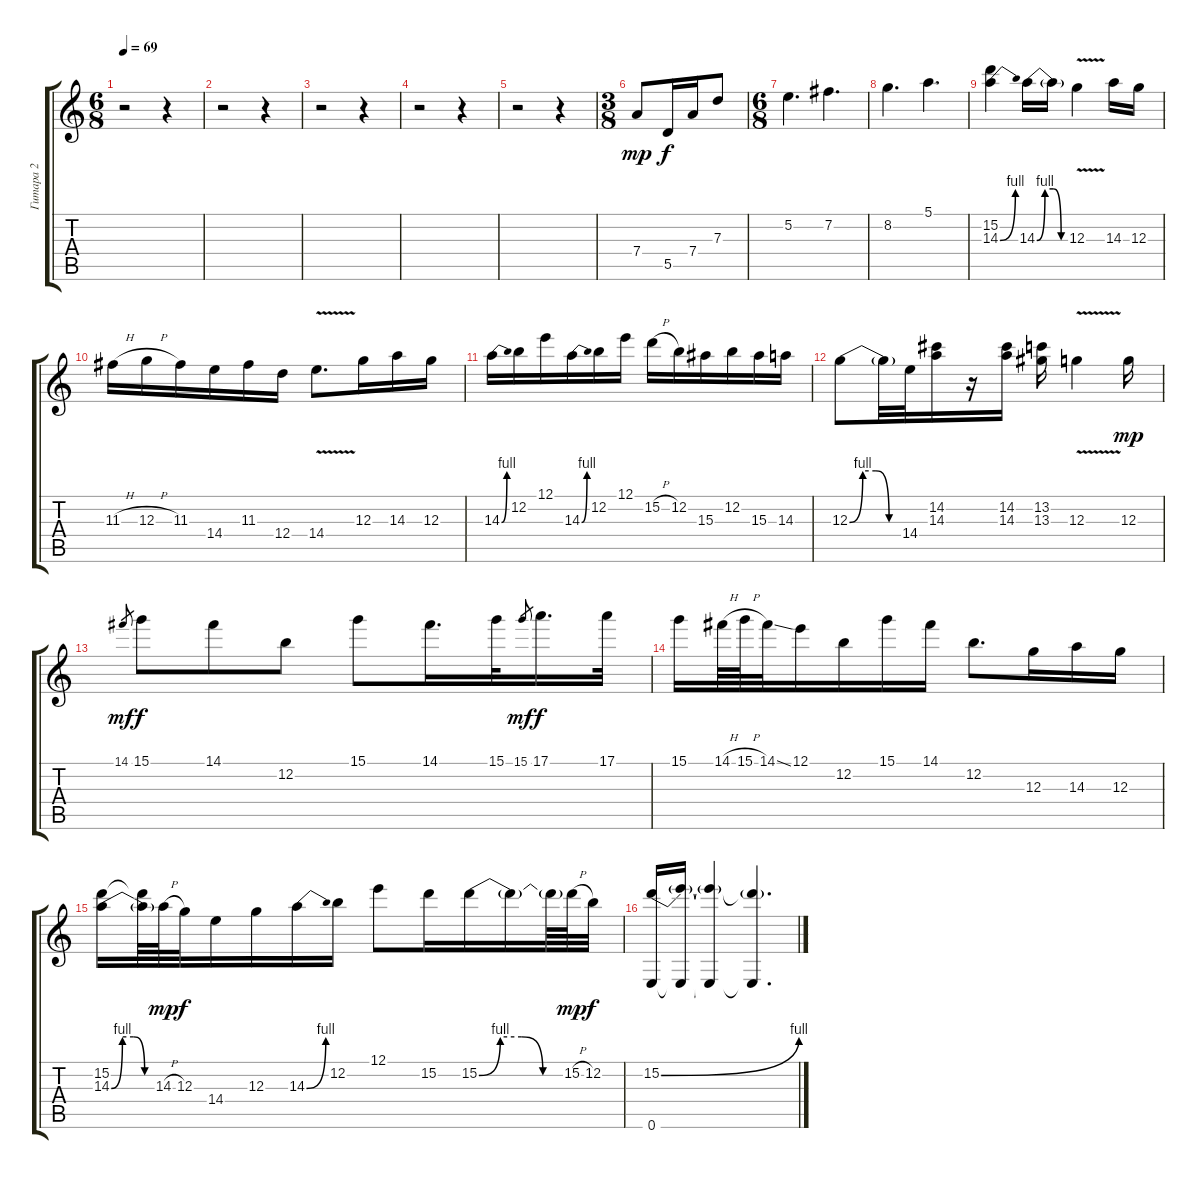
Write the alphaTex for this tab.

\track ("Гитара 2" "Гитара 2") {instrument acousticguitarsteel}
\staff {score tabs}
\tuning (E4 B3 G3 D3 A2 E2) {hide}
\ts (6 8)
\tempo 69
\clef g2
\ks c
r.2{dy f} r.4 |
r.2 r.4 |
r.2 r.4 |
r.2 r.4 |
r.2 r.4 |
\ts (3 8)
7.4.8{dy mp volume 16 instrument distortionguitar} 5.5.16{dy f} 7.4.16 7.3.8 |
\ts (6 8)
5.2.4{d} 7.2.4{d} |
8.2.4{d} 5.1.4{d} |
(15.2 14.3{be (bend 0 0 60 4)}).4{volume 16} 14.3{be (custom 0 0 15 4 30 4 45 0 60 0)}.16 14.3{t}.16 12.3{v}.4 14.3.16 12.3.16 |
11.3{h}.16 12.3{h}.16 11.3.16 14.4.16 11.3.16 12.4.16 14.4{v}.8{d} 12.3.16 14.3.16 12.3.16 |
14.3{be (bend 0 0 60 4)}.16 12.2.16 12.1.16 14.3{be (bend 0 0 60 4)}.16 12.2.16 12.1.16 15.2{h}.16 12.2.16 15.3.16 12.2.16 15.3.16 14.3.16 |
12.3{be (custom 0 0 15 4 30 4 45 0 60 0)}.8 12.3{t}.32 14.4.32 (14.2 14.3).16 r.16 (14.2 14.3).16 (13.2 13.3).16 12.3{v}.4 12.3.16{dy mp} |
14.1.8{gr dy mf} 15.1.8{dy f} 14.1.8 12.2.8 15.1.8 14.1.16{d} 15.1.32 15.1.8{gr dy mf} 17.1.16{d dy f} 17.1.32 |
15.1.16 14.1{h}.64 15.1{h}.64 14.1{ss}.32 12.1.16 12.2.16 15.1.16 14.1.16 12.2.8{d} 12.3.16 14.3.16 12.3.16 |
(15.2 14.3{be (custom 0 0 15 4 30 4 45 0 60 0)}).16 (15.2{t} 14.3{t}).64 14.3{h}.64{dy mp} 12.3.32{dy f} 14.4.16 12.3.16 14.3{be (bend 0 0 60 4)}.16 12.2.16 12.1.8 15.2.16 15.2{be (custom 0 0 15 4 30 4 45 0 60 0)}.16 15.2{t}.16 15.2{t}.64 15.2{h}.64{dy mp} 12.2.32{dy f} |
(15.2{be (bend 0 0 60 4)} 0.6).16 (15.2{t} 0.6{t}).16 (15.2{t} 0.6{t}).4 (15.2{t} 0.6{t}).4{d}
